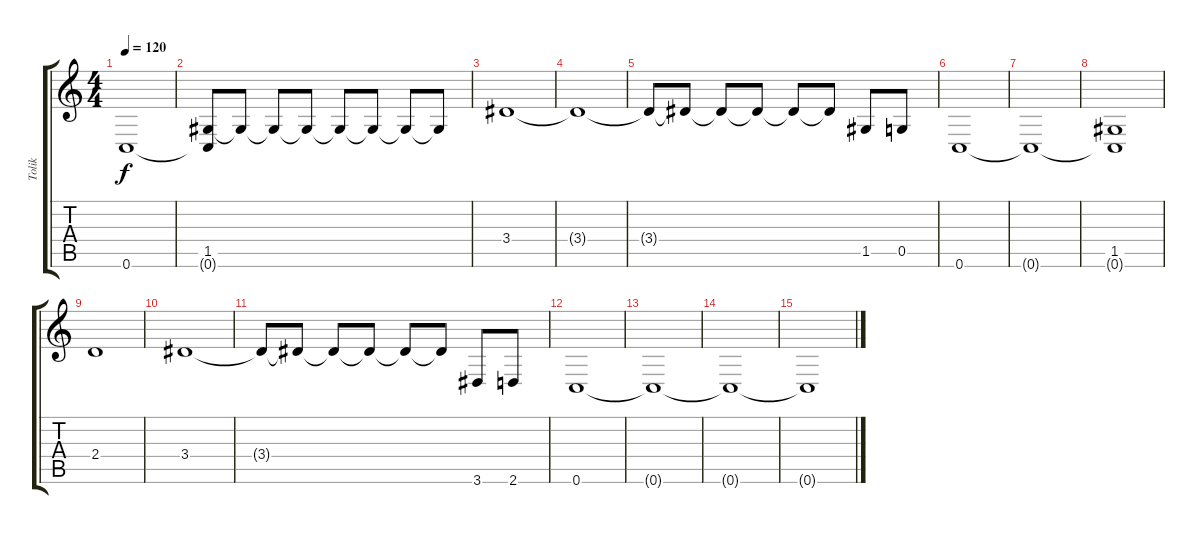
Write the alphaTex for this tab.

\track ("Tolik" "Tolik") {instrument distortionguitar}
\staff {score tabs}
\tuning (D4 A3 F3 C3 G2 C2) {hide}
\ts (4 4)
\tempo 120
\clef g2
\ks c
0.6{t}.1{dy f} |
(1.5 0.6{t}).8 1.5{t}.8 1.5{t}.8 1.5{t}.8 1.5{t}.8 1.5{t}.8 1.5{t}.8 1.5{t}.8 |
3.4.1 |
3.4{t}.1 |
3.4{t}.8 3.4{t}.8 3.4{t}.8 3.4{t}.8 3.4{t}.8 3.4{t}.8 1.5.8 0.5.8 |
0.6.1 |
0.6{t}.1 |
(1.5 0.6{t}).1 |
2.4.1 |
3.4.1 |
3.4{t}.8 3.4{t}.8 3.4{t}.8 3.4{t}.8 3.4{t}.8 3.4{t}.8 3.6.8 2.6.8 |
0.6.1 |
0.6{t}.1 |
0.6{t}.1 |
0.6{t}.1
